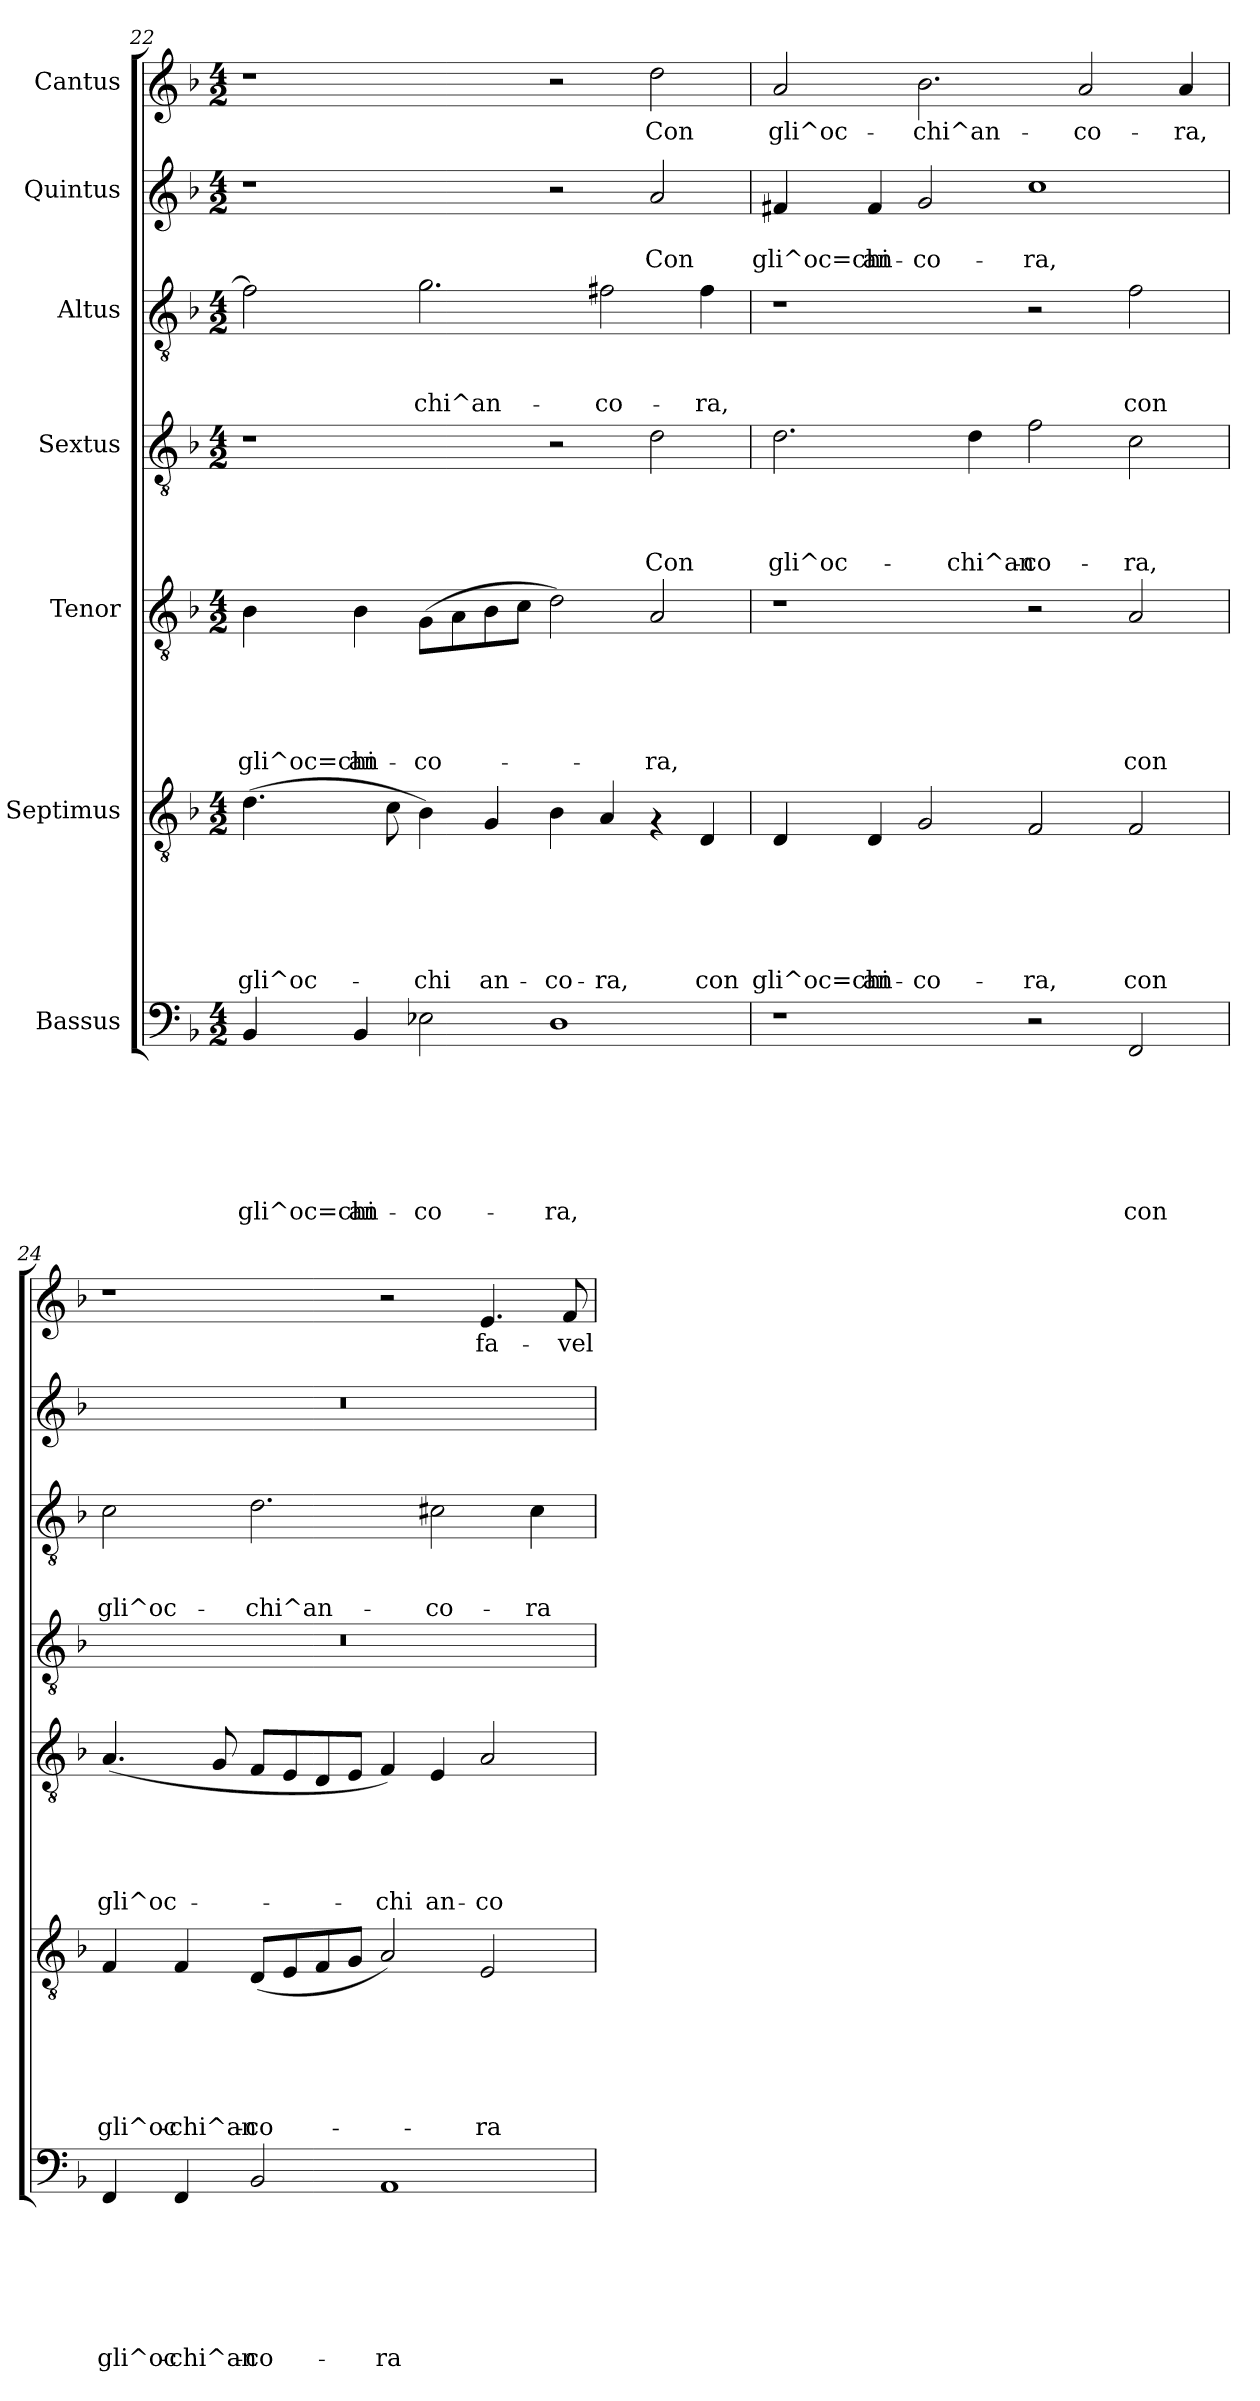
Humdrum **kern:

**kern	**text	**text	**text	**text	**text	**text	**text	**kern	**text	**text	**text	**text	**text	**text	**kern	**text	**text	**text	**text	**text	**kern	**text	**text	**text	**text	**kern	**text	**text	**text	**kern	**text	**text	**kern	**text
*part7	*part7	*part7	*part7	*part7	*part7	*part7	*part7	*part6	*part6	*part6	*part6	*part6	*part6	*part6	*part5	*part5	*part5	*part5	*part5	*part5	*part4	*part4	*part4	*part4	*part4	*part3	*part3	*part3	*part3	*part2	*part2	*part2	*part1	*part1
*staff7	*staff7	*staff7	*staff7	*staff7	*staff7	*staff7	*staff7	*staff6	*staff6	*staff6	*staff6	*staff6	*staff6	*staff6	*staff5	*staff5	*staff5	*staff5	*staff5	*staff5	*staff4	*staff4	*staff4	*staff4	*staff4	*staff3	*staff3	*staff3	*staff3	*staff2	*staff2	*staff2	*staff1	*staff1
*I"Bassus	*	*	*	*	*	*	*	*I"Septimus	*	*	*	*	*	*	*I"Tenor	*	*	*	*	*	*I"Sextus	*	*	*	*	*I"Altus	*	*	*	*I"Quintus	*	*	*I"Cantus	*
*clefF4	*	*	*	*	*	*	*	*clefGv2	*	*	*	*	*	*	*clefGv2	*	*	*	*	*	*clefGv2	*	*	*	*	*clefGv2	*	*	*	*clefG2	*	*	*clefG2	*
*k[b-]	*	*	*	*	*	*	*	*k[b-]	*	*	*	*	*	*	*k[b-]	*	*	*	*	*	*k[b-]	*	*	*	*	*k[b-]	*	*	*	*k[b-]	*	*	*k[b-]	*
*F:	*	*	*	*	*	*	*	*F:	*	*	*	*	*	*	*F:	*	*	*	*	*	*F:	*	*	*	*	*F:	*	*	*	*F:	*	*	*F:	*
*M4/2	*	*	*	*	*	*	*	*M4/2	*	*	*	*	*	*	*M4/2	*	*	*	*	*	*M4/2	*	*	*	*	*M4/2	*	*	*	*M4/2	*	*	*M4/2	*
=22	=22	=22	=22	=22	=22	=22	=22	=22	=22	=22	=22	=22	=22	=22	=22	=22	=22	=22	=22	=22	=22	=22	=22	=22	=22	=22	=22	=22	=22	=22	=22	=22	=22	=22
!	!	!	!	!	!	!	!LO:LY:b	!	!	!	!	!	!	!LO:LY:b	!	!	!	!	!	!LO:LY:b	!	!	!	!	!	!	!	!	!	!	!	!	!	!
4BB-/	.	.	.	.	.	.	gli^oc=chi	(>4.d\	.	.	.	.	.	gli^oc-	4B-\	.	.	.	.	gli^oc=chi	1r	.	.	.	.	2f\]	.	.	.	1r	.	.	1r	.
!	!	!	!	!	!	!	!LO:LY:b	!	!	!	!	!	!	!	!	!	!	!	!	!LO:LY:b	!	!	!	!	!	!	!	!	!	!	!	!	!	!
4BB-/	.	.	.	.	.	.	an-	.	.	.	.	.	.	.	4B-\	.	.	.	.	an-	.	.	.	.	.	.	.	.	.	.	.	.	.	.
.	.	.	.	.	.	.	.	8c\	.	.	.	.	.	.	.	.	.	.	.	.	.	.	.	.	.	.	.	.	.	.	.	.	.	.
!	!	!	!	!	!	!	!LO:LY:b	!	!	!	!	!	!	!LO:LY:b	!	!	!	!	!	!LO:LY:b	!	!	!	!	!	!	!	!	!LO:LY:b	!	!	!	!	!
2E-X\	.	.	.	.	.	.	-co-	4B-\)	.	.	.	.	.	-chi	(>8G\L	.	.	.	.	-co-	.	.	.	.	.	2.g\	.	.	-chi^an-	.	.	.	.	.
.	.	.	.	.	.	.	.	.	.	.	.	.	.	.	8A\	.	.	.	.	.	.	.	.	.	.	.	.	.	.	.	.	.	.	.
!	!	!	!	!	!	!	!	!	!	!	!	!	!	!LO:LY:b	!	!	!	!	!	!	!	!	!	!	!	!	!	!	!	!	!	!	!	!
.	.	.	.	.	.	.	.	4G/	.	.	.	.	.	an-	8B-\	.	.	.	.	.	.	.	.	.	.	.	.	.	.	.	.	.	.	.
.	.	.	.	.	.	.	.	.	.	.	.	.	.	.	8c\J	.	.	.	.	.	.	.	.	.	.	.	.	.	.	.	.	.	.	.
!	!	!	!	!	!	!	!LO:LY:b	!	!	!	!	!	!	!LO:LY:b	!	!	!	!	!	!	!	!	!	!	!	!	!	!	!	!	!	!	!	!
1D	.	.	.	.	.	.	-ra,	4B-\	.	.	.	.	.	-co-	2d\)	.	.	.	.	.	2r	.	.	.	.	.	.	.	.	2r	.	.	2r	.
!	!	!	!	!	!	!	!	!	!	!	!	!	!	!LO:LY:b	!	!	!	!	!	!	!	!	!	!	!	!	!	!	!LO:LY:b	!	!	!	!	!
.	.	.	.	.	.	.	.	4A/	.	.	.	.	.	-ra,	.	.	.	.	.	.	.	.	.	.	.	2f#X\	.	.	-co-	.	.	.	.	.
!	!	!	!	!	!	!	!	!	!	!	!	!	!	!	!	!	!	!	!	!LO:LY:b	!	!	!	!	!LO:LY:b	!	!	!	!	!	!	!LO:LY:b	!	!LO:LY:b
.	.	.	.	.	.	.	.	4rF	.	.	.	.	.	.	2A/	.	.	.	.	-ra,	2d\	.	.	.	Con	.	.	.	.	2a/	.	Con	2dd\	Con
!	!	!	!	!	!	!	!	!	!	!	!	!	!	!LO:LY:b	!	!	!	!	!	!	!	!	!	!	!	!	!	!	!LO:LY:b	!	!	!	!	!
.	.	.	.	.	.	.	.	4D/	.	.	.	.	.	con	.	.	.	.	.	.	.	.	.	.	.	4f#\	.	.	-ra,	.	.	.	.	.
=23	=23	=23	=23	=23	=23	=23	=23	=23	=23	=23	=23	=23	=23	=23	=23	=23	=23	=23	=23	=23	=23	=23	=23	=23	=23	=23	=23	=23	=23	=23	=23	=23	=23	=23
!	!	!	!	!	!	!	!	!	!	!	!	!	!	!LO:LY:b	!	!	!	!	!	!	!	!	!	!	!LO:LY:b	!	!	!	!	!	!	!LO:LY:b	!	!LO:LY:b
1r	.	.	.	.	.	.	.	4D/	.	.	.	.	.	gli^oc=chi	1r	.	.	.	.	.	2.d\	.	.	.	gli^oc-	1r	.	.	.	4f#X/	.	gli^oc=chi	2a/	gli^oc-
!	!	!	!	!	!	!	!	!	!	!	!	!	!	!LO:LY:b	!	!	!	!	!	!	!	!	!	!	!	!	!	!	!	!	!	!LO:LY:b	!	!
.	.	.	.	.	.	.	.	4D/	.	.	.	.	.	an-	.	.	.	.	.	.	.	.	.	.	.	.	.	.	.	4f#/	.	an-	.	.
!	!	!	!	!	!	!	!	!	!	!	!	!	!	!LO:LY:b	!	!	!	!	!	!	!	!	!	!	!	!	!	!	!	!	!	!LO:LY:b	!	!LO:LY:b
.	.	.	.	.	.	.	.	2G/	.	.	.	.	.	-co-	.	.	.	.	.	.	.	.	.	.	.	.	.	.	.	2g/	.	-co-	2.b-\	-chi^an-
!	!	!	!	!	!	!	!	!	!	!	!	!	!	!	!	!	!	!	!	!	!	!	!	!	!LO:LY:b	!	!	!	!	!	!	!	!	!
.	.	.	.	.	.	.	.	.	.	.	.	.	.	.	.	.	.	.	.	.	4d\	.	.	.	-chi^an-	.	.	.	.	.	.	.	.	.
!	!	!	!	!	!	!	!	!	!	!	!	!	!	!LO:LY:b	!	!	!	!	!	!	!	!	!	!	!LO:LY:b	!	!	!	!	!	!	!LO:LY:b	!	!
2r	.	.	.	.	.	.	.	2F/	.	.	.	.	.	-ra,	2r	.	.	.	.	.	2f\	.	.	.	-co-	2r	.	.	.	1cc	.	-ra,	.	.
!	!	!	!	!	!	!	!	!	!	!	!	!	!	!	!	!	!	!	!	!	!	!	!	!	!	!	!	!	!	!	!	!	!	!LO:LY:b
.	.	.	.	.	.	.	.	.	.	.	.	.	.	.	.	.	.	.	.	.	.	.	.	.	.	.	.	.	.	.	.	.	2a/	-co-
!	!	!	!	!	!	!	!LO:LY:b	!	!	!	!	!	!	!LO:LY:b	!	!	!	!	!	!LO:LY:b	!	!	!	!	!LO:LY:b	!	!	!	!LO:LY:b	!	!	!	!	!
2FF/	.	.	.	.	.	.	con	2F/	.	.	.	.	.	con	2A/	.	.	.	.	con	2c\	.	.	.	-ra,	2f\	.	.	con	.	.	.	.	.
!	!	!	!	!	!	!	!	!	!	!	!	!	!	!	!	!	!	!	!	!	!	!	!	!	!	!	!	!	!	!	!	!	!	!LO:LY:b
.	.	.	.	.	.	.	.	.	.	.	.	.	.	.	.	.	.	.	.	.	.	.	.	.	.	.	.	.	.	.	.	.	4a/	-ra,
!!LO:PB:g=z
=24	=24	=24	=24	=24	=24	=24	=24	=24	=24	=24	=24	=24	=24	=24	=24	=24	=24	=24	=24	=24	=24	=24	=24	=24	=24	=24	=24	=24	=24	=24	=24	=24	=24	=24
!	!	!	!	!	!	!	!LO:LY:b	!	!	!	!	!	!	!LO:LY:b	!	!	!	!	!	!LO:LY:b	!	!	!	!	!	!	!	!	!LO:LY:b	!	!	!	!	!
4FF/	.	.	.	.	.	.	gli^oc-	4F/	.	.	.	.	.	gli^oc-	(<4.A/	.	.	.	.	gli^oc-	0r	.	.	.	.	2c\	.	.	gli^oc-	0r	.	.	1r	.
!	!	!	!	!	!	!	!LO:LY:b	!	!	!	!	!	!	!LO:LY:b	!	!	!	!	!	!	!	!	!	!	!	!	!	!	!	!	!	!	!	!
4FF/	.	.	.	.	.	.	-chi^an-	4F/	.	.	.	.	.	-chi^an-	.	.	.	.	.	.	.	.	.	.	.	.	.	.	.	.	.	.	.	.
.	.	.	.	.	.	.	.	.	.	.	.	.	.	.	8G/	.	.	.	.	.	.	.	.	.	.	.	.	.	.	.	.	.	.	.
!	!	!	!	!	!	!	!LO:LY:b	!	!	!	!	!	!	!LO:LY:b	!	!	!	!	!	!	!	!	!	!	!	!	!	!	!LO:LY:b	!	!	!	!	!
2BB-/	.	.	.	.	.	.	-co-	(<8D/L	.	.	.	.	.	-co-	8F/L	.	.	.	.	.	.	.	.	.	.	2.d\	.	.	-chi^an-	.	.	.	.	.
.	.	.	.	.	.	.	.	8E/	.	.	.	.	.	.	8E/	.	.	.	.	.	.	.	.	.	.	.	.	.	.	.	.	.	.	.
.	.	.	.	.	.	.	.	8F/	.	.	.	.	.	.	8D/	.	.	.	.	.	.	.	.	.	.	.	.	.	.	.	.	.	.	.
.	.	.	.	.	.	.	.	8G/J	.	.	.	.	.	.	8E/J	.	.	.	.	.	.	.	.	.	.	.	.	.	.	.	.	.	.	.
!	!	!	!	!	!	!	!LO:LY:b	!	!	!	!	!	!	!	!	!	!	!	!	!LO:LY:b	!	!	!	!	!	!	!	!	!	!	!	!	!	!
1AA	.	.	.	.	.	.	-ra	2A/)	.	.	.	.	.	.	4F/)	.	.	.	.	-chi	.	.	.	.	.	.	.	.	.	.	.	.	2r	.
!	!	!	!	!	!	!	!	!	!	!	!	!	!	!	!	!	!	!	!	!LO:LY:b	!	!	!	!	!	!	!	!	!LO:LY:b	!	!	!	!	!
.	.	.	.	.	.	.	.	.	.	.	.	.	.	.	4E/	.	.	.	.	an-	.	.	.	.	.	2c#X\	.	.	-co-	.	.	.	.	.
!	!	!	!	!	!	!	!	!	!	!	!	!	!	!LO:LY:b	!	!	!	!	!	!LO:LY:b	!	!	!	!	!	!	!	!	!	!	!	!	!	!LO:LY:b
.	.	.	.	.	.	.	.	2E/	.	.	.	.	.	-ra	2A/	.	.	.	.	-co-	.	.	.	.	.	.	.	.	.	.	.	.	4.e/	fa-
!	!	!	!	!	!	!	!	!	!	!	!	!	!	!	!	!	!	!	!	!	!	!	!	!	!	!	!	!	!LO:LY:b	!	!	!	!	!
.	.	.	.	.	.	.	.	.	.	.	.	.	.	.	.	.	.	.	.	.	.	.	.	.	.	4c#\	.	.	-ra	.	.	.	.	.
!	!	!	!	!	!	!	!	!	!	!	!	!	!	!	!	!	!	!	!	!	!	!	!	!	!	!	!	!	!	!	!	!	!	!LO:LY:b
.	.	.	.	.	.	.	.	.	.	.	.	.	.	.	.	.	.	.	.	.	.	.	.	.	.	.	.	.	.	.	.	.	8f/	-vel-
=	=	=	=	=	=	=	=	=	=	=	=	=	=	=	=	=	=	=	=	=	=	=	=	=	=	=	=	=	=	=	=	=	=	=
*-	*-	*-	*-	*-	*-	*-	*-	*-	*-	*-	*-	*-	*-	*-	*-	*-	*-	*-	*-	*-	*-	*-	*-	*-	*-	*-	*-	*-	*-	*-	*-	*-	*-	*-
